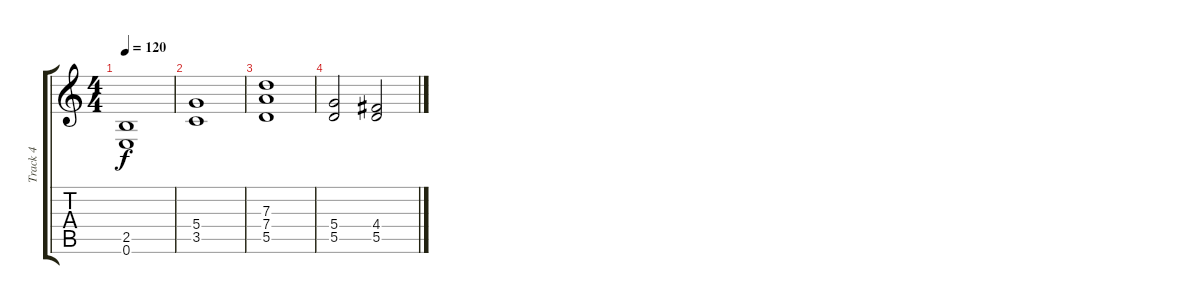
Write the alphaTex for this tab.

\track ("Track 4" "Track 4") {instrument distortionguitar}
\staff {score tabs}
\tuning (E4 B3 G3 D3 A2 E2) {hide}
\ts (4 4)
\tempo 120
\clef g2
\ks c
(2.5 0.6).1{dy f} |
(5.4 3.5).1 |
(7.3 7.4 5.5).1 |
(5.4 5.5).2 (4.4 5.5).2
